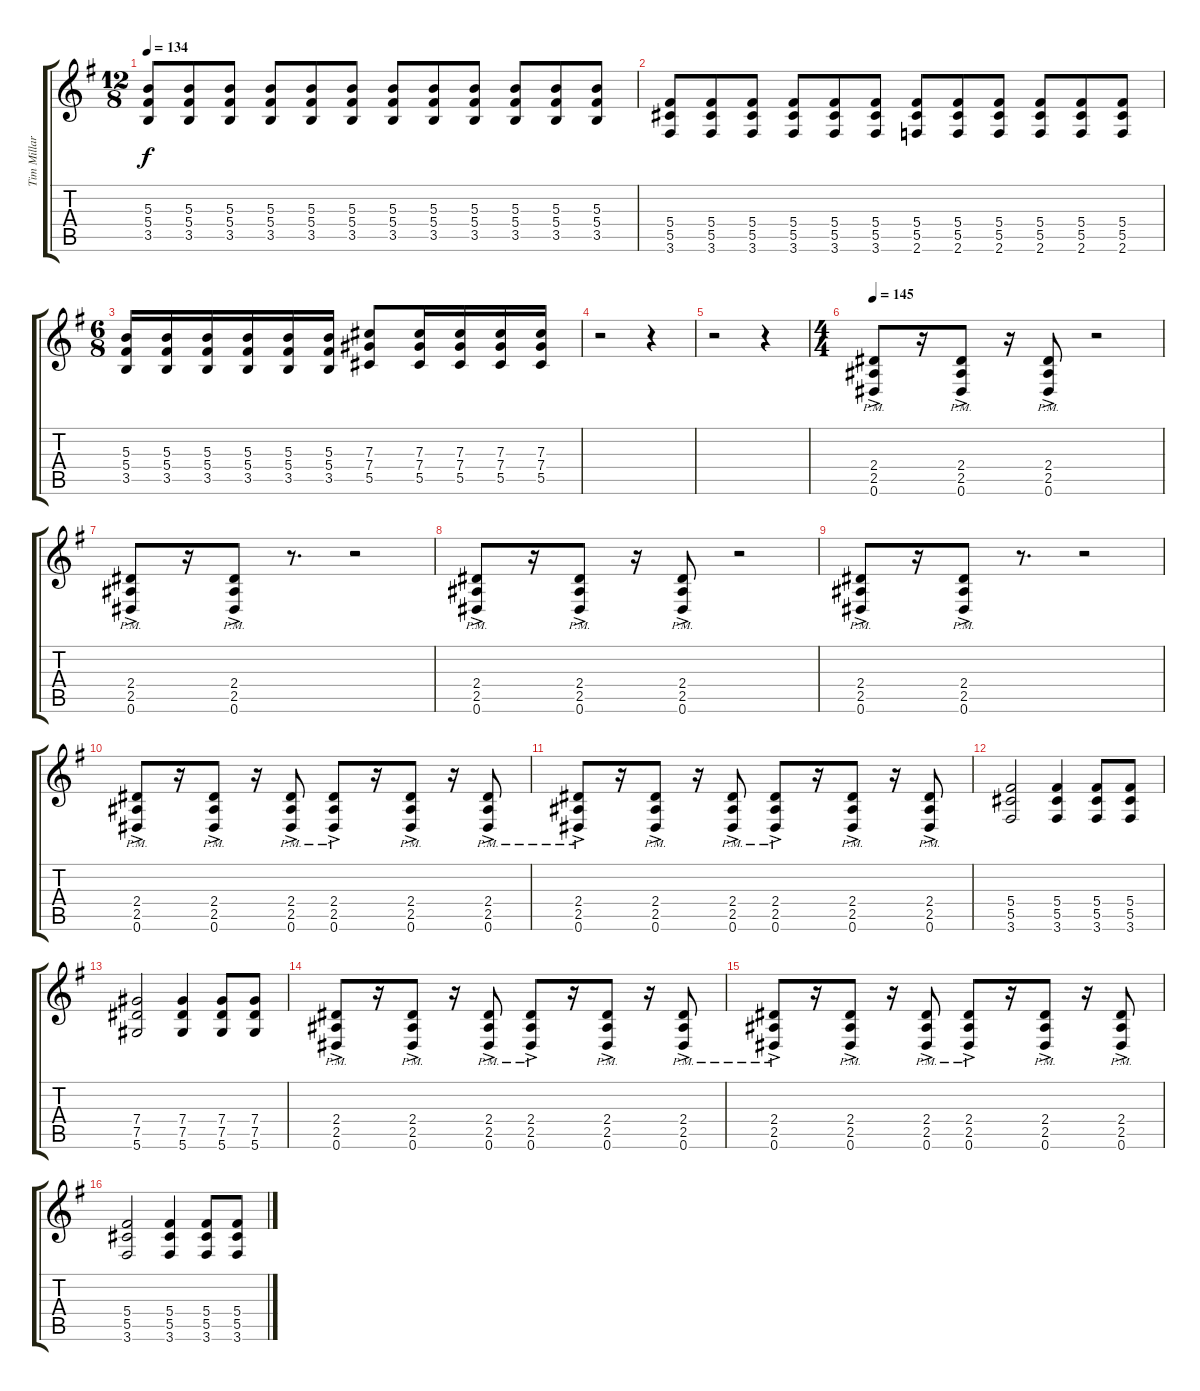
\track ("Tim Millar" "Tim Millar") {instrument distortionguitar}
\staff {score tabs}
\tuning (Eb4 Bb3 Gb3 Db3 Ab2 Eb2) {hide}
\ts (12 8)
\tempo 134
\clef g2
\ks g
(5.3 5.4 3.5).8{dy f} (5.3 5.4 3.5).8 (5.3 5.4 3.5).8 (5.3 5.4 3.5).8 (5.3 5.4 3.5).8 (5.3 5.4 3.5).8 (5.3 5.4 3.5).8 (5.3 5.4 3.5).8 (5.3 5.4 3.5).8 (5.3 5.4 3.5).8 (5.3 5.4 3.5).8 (5.3 5.4 3.5).8 |
(5.4 5.5 3.6).8 (5.4 5.5 3.6).8 (5.4 5.5 3.6).8 (5.4 5.5 3.6).8 (5.4 5.5 3.6).8 (5.4 5.5 3.6).8 (5.4 5.5 2.6).8 (5.4 5.5 2.6).8 (5.4 5.5 2.6).8 (5.4 5.5 2.6).8 (5.4 5.5 2.6).8 (5.4 5.5 2.6).8 |
\ts (6 8)
(5.3 5.4 3.5).16 (5.3 5.4 3.5).16 (5.3 5.4 3.5).16 (5.3 5.4 3.5).16 (5.3 5.4 3.5).16 (5.3 5.4 3.5).16 (7.3 7.4 5.5).8 (7.3 7.4 5.5).16 (7.3 7.4 5.5).16 (7.3 7.4 5.5).16 (7.3 7.4 5.5).16 |
r.2 r.4 |
r.2 r.4 |
\ts (4 4)
\tempo 145
(2.4{pm} 2.5{ac pm} 0.6{ac pm}).8 r.16 (2.4{pm} 2.5{ac pm} 0.6{ac pm}).8 r.16 (2.4{pm} 2.5{ac pm} 0.6{ac pm}).8 r.2 |
(2.4{pm} 2.5{ac pm} 0.6{ac pm}).8 r.16 (2.4{pm} 2.5{ac pm} 0.6{ac pm}).8 r.8{d} r.2 |
(2.4{pm} 2.5{ac pm} 0.6{ac pm}).8 r.16 (2.4{pm} 2.5{ac pm} 0.6{ac pm}).8 r.16 (2.4{pm} 2.5{ac pm} 0.6{ac pm}).8 r.2 |
(2.4{pm} 2.5{ac pm} 0.6{ac pm}).8 r.16 (2.4{pm} 2.5{ac pm} 0.6{ac pm}).8 r.8{d} r.2 |
(2.4{pm} 2.5{ac pm} 0.6{ac pm}).8 r.16 (2.4{pm} 2.5{ac pm} 0.6{ac pm}).8 r.16 (2.4{pm} 2.5{ac pm} 0.6{ac pm}).8 (2.4{pm} 2.5{ac pm} 0.6{ac pm}).8 r.16 (2.4{pm} 2.5{ac pm} 0.6{ac pm}).8 r.16 (2.4{pm} 2.5{ac pm} 0.6{ac pm}).8 |
(2.4{pm} 2.5{ac pm} 0.6{ac pm}).8 r.16 (2.4{pm} 2.5{ac pm} 0.6{ac pm}).8 r.16 (2.4{pm} 2.5{ac pm} 0.6{ac pm}).8 (2.4{pm} 2.5{ac pm} 0.6{ac pm}).8 r.16 (2.4{pm} 2.5{ac pm} 0.6{ac pm}).8 r.16 (2.4{pm} 2.5{ac pm} 0.6{ac pm}).8 |
(5.4 5.5 3.6).2 (5.4 5.5 3.6).4 (5.4 5.5 3.6).8 (5.4 5.5 3.6).8 |
(7.4 7.5 5.6).2 (7.4 7.5 5.6).4 (7.4 7.5 5.6).8 (7.4 7.5 5.6).8 |
(2.4{pm} 2.5{ac pm} 0.6{ac pm}).8 r.16 (2.4{pm} 2.5{ac pm} 0.6{ac pm}).8 r.16 (2.4{pm} 2.5{ac pm} 0.6{ac pm}).8 (2.4{pm} 2.5{ac pm} 0.6{ac pm}).8 r.16 (2.4{pm} 2.5{ac pm} 0.6{ac pm}).8 r.16 (2.4{pm} 2.5{ac pm} 0.6{ac pm}).8 |
(2.4{pm} 2.5{ac pm} 0.6{ac pm}).8 r.16 (2.4{pm} 2.5{ac pm} 0.6{ac pm}).8 r.16 (2.4{pm} 2.5{ac pm} 0.6{ac pm}).8 (2.4{pm} 2.5{ac pm} 0.6{ac pm}).8 r.16 (2.4{pm} 2.5{ac pm} 0.6{ac pm}).8 r.16 (2.4{pm} 2.5{ac pm} 0.6{ac pm}).8 |
(5.4 5.5 3.6).2 (5.4 5.5 3.6).4 (5.4 5.5 3.6).8 (5.4 5.5 3.6).8
